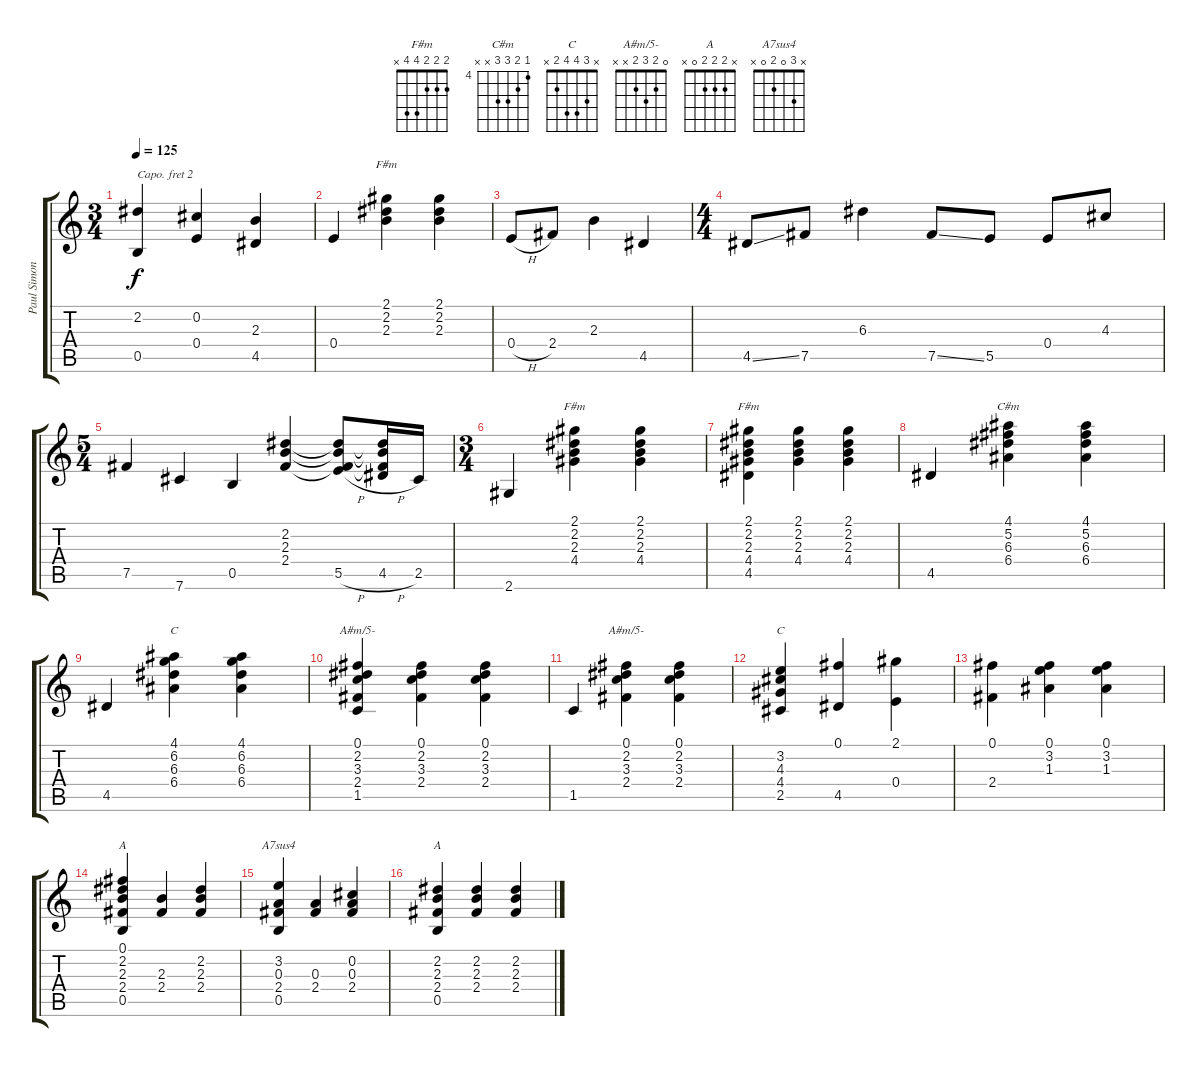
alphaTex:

\track ("Paul Simon" "Paul Simon") {instrument acousticguitarsteel}
\staff {score tabs}
\capo 2
\tuning (E4 B3 G3 D3 A2 E2) {hide}
\chord ("F#m" 2 2 2 x x x)
\chord ("F#m" 2 2 2 4 x x)
\chord ("F#m" 2 2 2 4 4 x)
\chord ("C#m" 4 5 6 6 x x) {firstfret 4}
\chord ("C" 4 6 6 6 x x) {firstfret 4}
\chord ("A#m/5-" 0 2 3 2 1 x)
\chord ("A#m/5-" 0 2 3 2 x x)
\chord ("C" x 3 4 4 2 x)
\chord ("A" 0 2 2 2 0 x)
\chord ("A7sus4" x 3 0 2 0 x)
\chord ("A" x 2 2 2 0 x)
\ts (3 4)
\tempo 125
\clef g2
\ks c
(2.2 0.5).4{dy f} (0.2 0.4).4 (2.3 4.5).4 |
0.4.4 (2.1 2.2 2.3).4{ch "F#m"} (2.1 2.2 2.3).4 |
0.4{h}.8 2.4.8 2.3.4 4.5.4 |
\ts (4 4)
4.5{ss}.8 7.5.8 6.3.4 7.5{ss}.8 5.5.8 0.4.8 4.3.8 |
\ts (5 4)
7.5.4 7.6.4 0.5.4 (2.2 2.3 2.4).4 (2.2{t} 2.3{t} 2.4{t} 5.5{h}).8 (2.2{t} 2.3{t} 2.4{t} 4.5{h}).16 2.5.16 |
\ts (3 4)
2.6.4 (2.1 2.2 2.3 4.4).4{ch "F#m"} (2.1 2.2 2.3 4.4).4 |
(2.1 2.2 2.3 4.4 4.5).4{ch "F#m"} (2.1 2.2 2.3 4.4).4 (2.1 2.2 2.3 4.4).4 |
4.5.4 (4.1 5.2 6.3 6.4).4{ch "C#m"} (4.1 5.2 6.3 6.4).4 |
4.5.4 (4.1 6.2 6.3 6.4).4{ch "C"} (4.1 6.2 6.3 6.4).4 |
(0.1 2.2 3.3 2.4 1.5).4{ch "A#m/5-"} (0.1 2.2 3.3 2.4).4 (0.1 2.2 3.3 2.4).4 |
1.5.4 (0.1 2.2 3.3 2.4).4{ch "A#m/5-"} (0.1 2.2 3.3 2.4).4 |
(3.2 4.3 4.4 2.5).4{ch "C"} (0.1 4.5).4 (2.1 0.4).4 |
(0.1 2.4).4 (0.1 3.2 1.3).4 (0.1 3.2 1.3).4 |
(0.1 2.2 2.3 2.4 0.5).4{ch "A"} (2.3 2.4).4 (2.2 2.3 2.4).4 |
(3.2 0.3 2.4 0.5).4{ch "A7sus4"} (0.3 2.4).4 (0.2 0.3 2.4).4 |
(2.2 2.3 2.4 0.5).4{ch "A"} (2.2 2.3 2.4).4 (2.2 2.3 2.4).4
